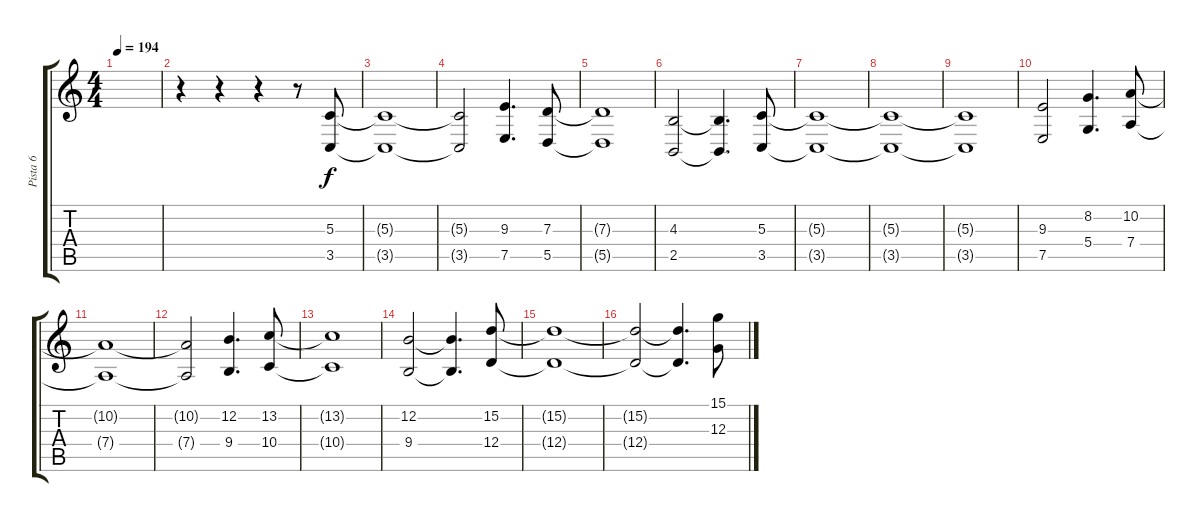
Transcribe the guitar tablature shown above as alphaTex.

\track ("Pista 6" "Pista 6") {instrument acousticgrandpiano}
\staff {score tabs}
\tuning (E4 B3 G3 D3 A2 E2) {hide}
\ts (4 4)
\tempo 194
\clef g2
\ks c
|
r.4{volume 13 instrument overdrivenguitar} r.4 r.4 r.8 (5.3 3.5).8 |
(5.3{t} 3.5{t}).1 |
(5.3{t} 3.5{t}).2 (9.3 7.5).4{d} (7.3 5.5).8 |
(7.3{t} 5.5{t}).1 |
(4.3 2.5).2 (4.3{t} 2.5{t}).4{d} (5.3 3.5).8 |
(5.3{t} 3.5{t}).1 |
(5.3{t} 3.5{t}).1 |
(5.3{t} 3.5{t}).1 |
(9.3 7.5).2 (8.2 5.4).4{d} (10.2 7.4).8 |
(10.2{t} 7.4{t}).1 |
(10.2{t} 7.4{t}).2 (12.2 9.4).4{d} (13.2 10.4).8 |
(13.2{t} 10.4{t}).1 |
(12.2 9.4).2 (12.2{t} 9.4{t}).4{d} (15.2 12.4).8 |
(15.2{t} 12.4{t}).1 |
(15.2{t} 12.4{t}).2 (15.2{t} 12.4{t}).4{d} (15.1 12.3).8
